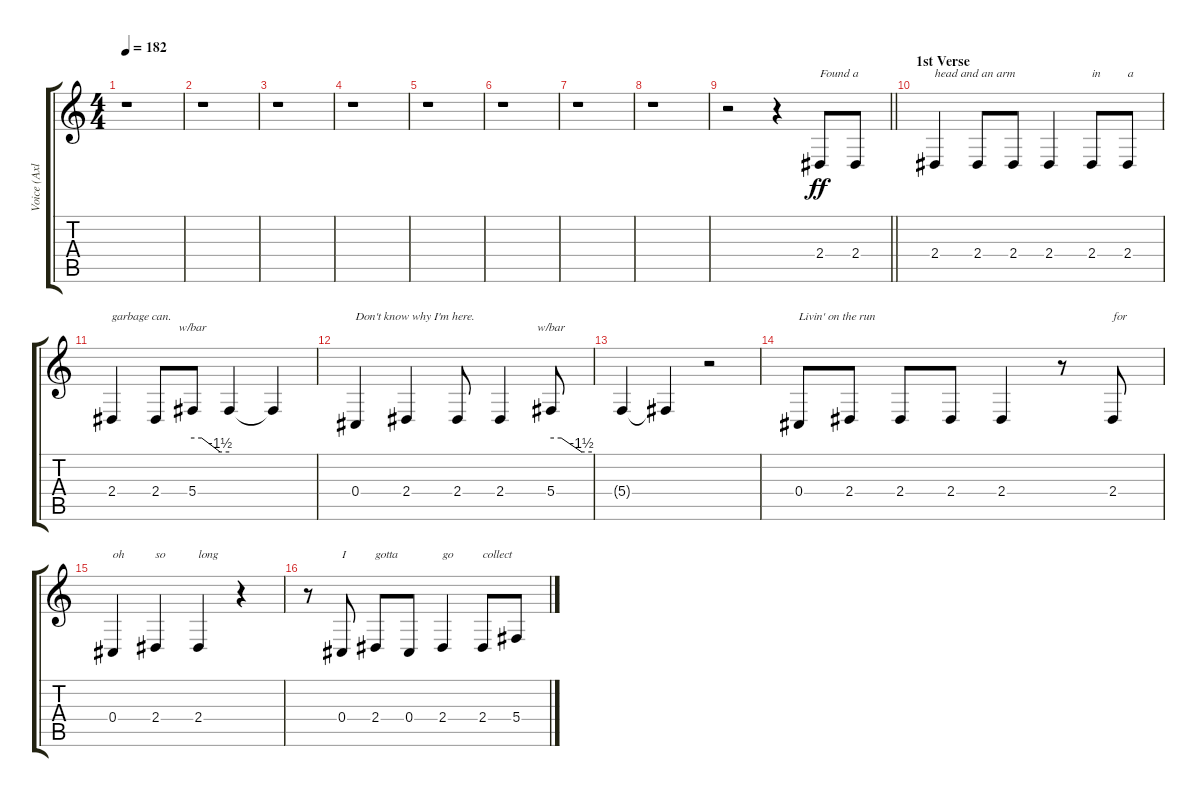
\track ("Voice (Axl)" "Voice (Axl") {instrument lead2sawtooth}
\staff {score tabs}
\tuning (Eb4 Bb3 Gb3 Db3 Ab2 Eb2) {hide}
\ts (4 4)
\tempo 182
\clef g2
\ks c
r.1{dy ff} |
r.1 |
r.1 |
r.1 |
r.1 |
r.1 |
r.1 |
r.1 |
\barLineRight lightlight
r.2 r.4 2.4.8{txt "Found a"} 2.4.8 |
\section ("" "1st Verse")
2.4.4{txt "head and an arm"} 2.4.8 2.4.8 2.4.4 2.4.8{txt "in"} 2.4.8{txt "a"} |
2.4.4{txt "garbage can."} 2.4.8 5.4.8{tbe (custom default 0 0 15 0 45 -6 60 -6)} 5.4{t}.4 5.4{t}.4 |
0.4.4{txt "Don't know why I'm here."} 2.4.4 2.4.8 2.4.4 5.4.8{tbe (custom default 0 0 15 0 45 -6 60 -6)} |
5.4{t}.4 5.4{t}.4 r.2 |
0.4.8{txt "Livin' on the run"} 2.4.8 2.4.8 2.4.8 2.4.4 r.8 2.4.8{txt "for"} |
0.4.4{txt "oh"} 2.4.4{txt "so"} 2.4.4{txt "long"} r.4 |
r.8 0.4.8{txt "I"} 2.4.8{txt "gotta"} 0.4.8 2.4.4{txt "go"} 2.4.8{txt "collect"} 5.4.8
